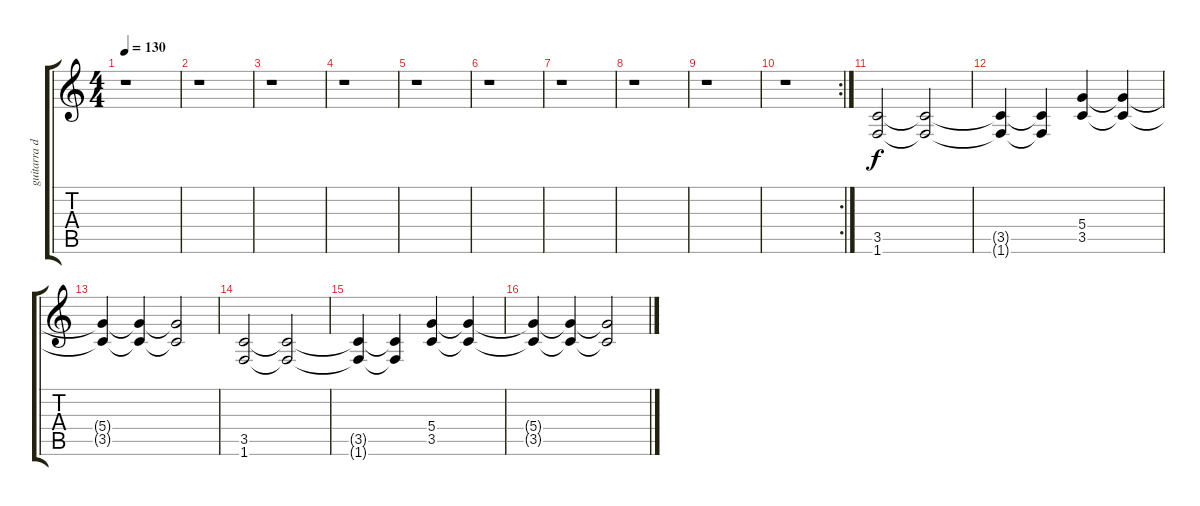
\track ("guitarra dist." "guitarra d") {instrument distortionguitar}
\staff {score tabs}
\tuning (E4 B3 G3 D3 A2 E2) {hide}
\ts (4 4)
\tempo 130
\clef g2
\ks c
r.1{dy f} |
r.1 |
r.1 |
r.1 |
r.1 |
r.1 |
r.1 |
r.1 |
r.1 |
\rc 2
r.1 |
(3.5 1.6).2 (3.5{t} 1.6{t}).2 |
(3.5{t} 1.6{t}).4 (3.5{t} 1.6{t}).4 (5.4 3.5).4 (5.4{t} 3.5{t}).4 |
(5.4{t} 3.5{t}).4 (5.4{t} 3.5{t}).4 (5.4{t} 3.5{t}).2 |
(3.5 1.6).2 (3.5{t} 1.6{t}).2 |
(3.5{t} 1.6{t}).4 (3.5{t} 1.6{t}).4 (5.4 3.5).4 (5.4{t} 3.5{t}).4 |
(5.4{t} 3.5{t}).4 (5.4{t} 3.5{t}).4 (5.4{t} 3.5{t}).2
